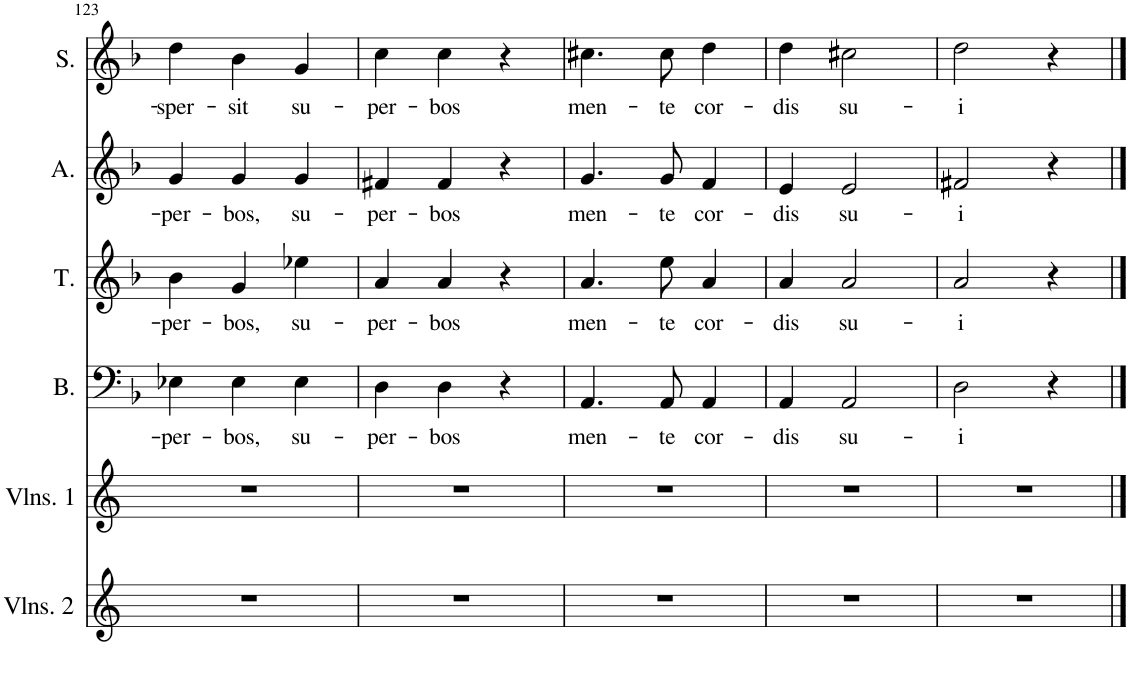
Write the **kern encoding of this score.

**kern	**kern	**kern	**text	**kern	**text	**kern	**text	**kern	**text
*part6	*part5	*part4	*part4	*part3	*part3	*part2	*part2	*part1	*part1
*staff6	*staff5	*staff4	*staff4	*staff3	*staff3	*staff2	*staff2	*staff1	*staff1
*I"Violins 2	*I"Violins 1	*I"Basse	*	*I"Tenor	*	*I"Alto	*	*I"Soprano	*
*I'Vlns. 2	*I'Vlns. 1	*I'B.	*	*I'T.	*	*I'A.	*	*I'S.	*
!!LO:PB:g=z
*clefG2	*clefG2	*clefF4	*	*clefG2	*	*clefG2	*	*clefG2	*
*k[]	*k[]	*k[b-]	*	*k[b-]	*	*k[b-]	*	*k[b-]	*
=123	=123	=123	=123	=123	=123	=123	=123	=123	=123
!	!	!	!LO:LY:b	!	!LO:LY:b	!	!LO:LY:b	!	!LO:LY:b
1r	1r	4E-X\	-per-	4b-\	-per-	4g/	-per-	4dd\	-sper-
!	!	!	!LO:LY:b	!	!LO:LY:b	!	!LO:LY:b	!	!LO:LY:b
.	.	4E-\	-bos,	4g/	-bos,	4g/	-bos,	4b-\	-sit
!	!	!	!LO:LY:b	!	!LO:LY:b	!	!LO:LY:b	!	!LO:LY:b
.	.	4E-\	su-	4ee-X\	su-	4g/	su-	4g/	su-
.	.	4ryy	.	4ryy	.	4ryy	.	4ryy	.
=124	=124	=124	=124	=124	=124	=124	=124	=124	=124
!	!	!	!LO:LY:b	!	!LO:LY:b	!	!LO:LY:b	!	!LO:LY:b
1r	1r	4D\	-per-	4a/	-per-	4f#X/	-per-	4cc\	-per-
!	!	!	!LO:LY:b	!	!LO:LY:b	!	!LO:LY:b	!	!LO:LY:b
.	.	4D\	-bos	4a/	-bos	4f#/	-bos	4cc\	-bos
.	.	4r	.	4r	.	4r	.	4r	.
.	.	4ryy	.	4ryy	.	4ryy	.	4ryy	.
=125	=125	=125	=125	=125	=125	=125	=125	=125	=125
!	!	!	!LO:LY:b	!	!LO:LY:b	!	!LO:LY:b	!	!LO:LY:b
1r	1r	4.AA/	men-	4.a/	men-	4.g/	men-	4.cc#X\	men-
!	!	!	!LO:LY:b	!	!LO:LY:b	!	!LO:LY:b	!	!LO:LY:b
.	.	8AA/	-te	8ee\	-te	8g/	-te	8cc#\	-te
!	!	!	!LO:LY:b	!	!LO:LY:b	!	!LO:LY:b	!	!LO:LY:b
.	.	4AA/	cor-	4a/	cor-	4f/	cor-	4dd\	cor-
.	.	4ryy	.	4ryy	.	4ryy	.	4ryy	.
=126	=126	=126	=126	=126	=126	=126	=126	=126	=126
!	!	!	!LO:LY:b	!	!LO:LY:b	!	!LO:LY:b	!	!LO:LY:b
1r	1r	4AA/	-dis	4a/	-dis	4e/	-dis	4dd\	-dis
!	!	!	!LO:LY:b	!	!LO:LY:b	!	!LO:LY:b	!	!LO:LY:b
.	.	2AA/	su-	2a/	su-	2e/	su-	2cc#X\	su-
.	.	4ryy	.	4ryy	.	4ryy	.	4ryy	.
=127	=127	=127	=127	=127	=127	=127	=127	=127	=127
!	!	!	!LO:LY:b	!	!LO:LY:b	!	!LO:LY:b	!	!LO:LY:b
1r	1r	2D\	-i	2a/	-i	2f#X/	-i	2dd\	-i
.	.	4r	.	4r	.	4r	.	4r	.
.	.	4ryy	.	4ryy	.	4ryy	.	4ryy	.
==	==	==	==	==	==	==	==	==	==
*-	*-	*-	*-	*-	*-	*-	*-	*-	*-
